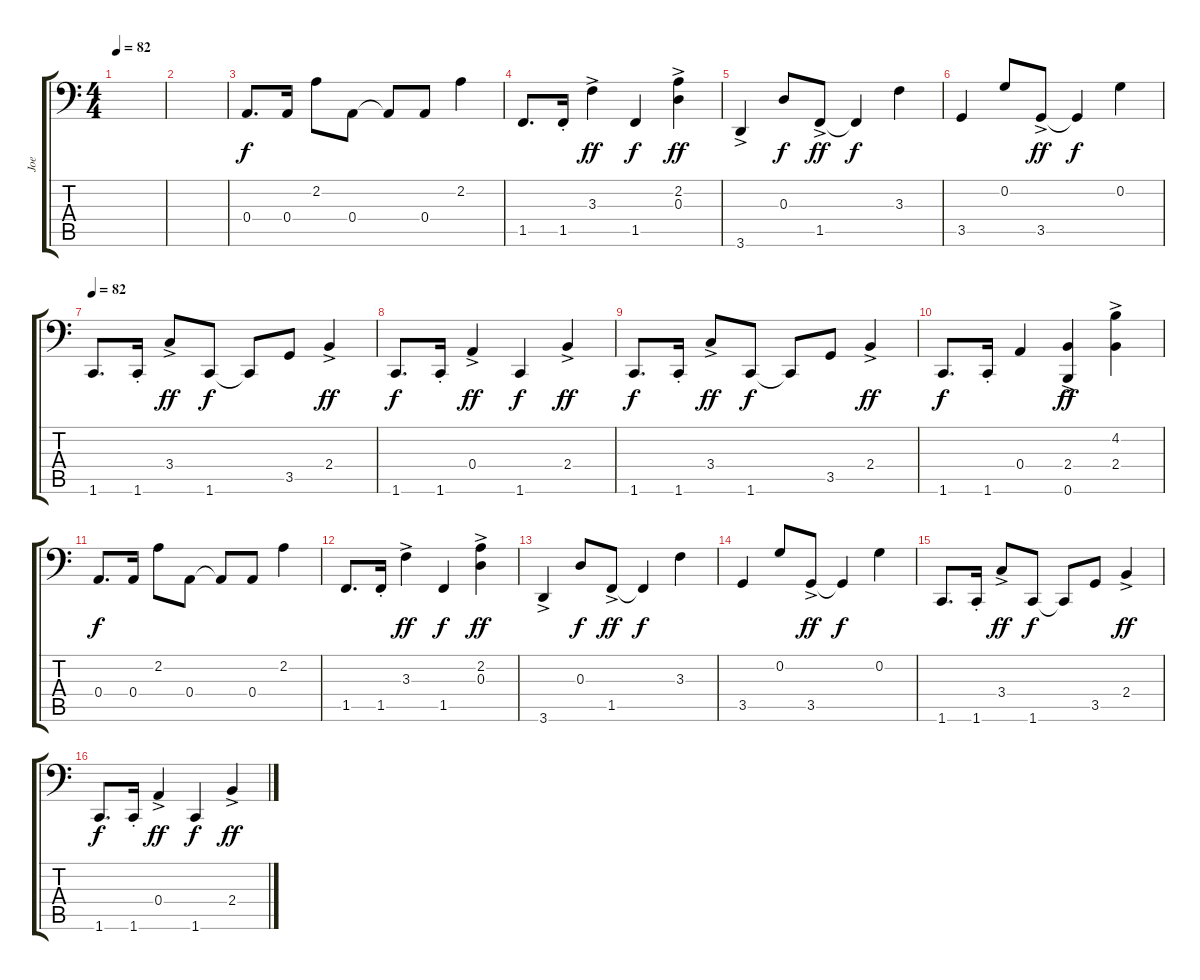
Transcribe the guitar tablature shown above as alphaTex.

\track ("Joe" "Joe") {instrument electricbassfinger}
\staff {score tabs}
\tuning (C3 G2 D2 A1 E1 B0) {hide}
\ts (4 4)
\tempo 82
\clef f4
\ks c
|
|
0.4.8{d dy f} 0.4.16 2.2.8 0.4.8 0.4{t}.8 0.4.8 2.2.4 |
1.5.8{d} 1.5{st}.16 3.3{ac}.4{dy ff} 1.5.4{dy f} (2.2{ac} 0.3).4{dy ff} |
3.6{ac}.4 0.3.8{dy f} 1.5{ac}.8{dy ff} 1.5{t}.4{dy f} 3.3.4 |
3.5.4 0.2.8 3.5{ac}.8{dy ff} 3.5{t}.4{dy f} 0.2.4 |
\tempo 82
1.6.8{d} 1.6{st}.16 3.4{ac}.8{dy ff} 1.6.8{dy f} 1.6{t}.8 3.5.8 2.4{ac}.4{dy ff} |
1.6.8{d dy f} 1.6{st}.16 0.4{ac}.4{dy ff} 1.6.4{dy f} 2.4{ac}.4{dy ff} |
1.6.8{d dy f} 1.6{st}.16 3.4{ac}.8{dy ff} 1.6.8{dy f} 1.6{t}.8 3.5.8 2.4{ac}.4{dy ff} |
1.6.8{d dy f} 1.6{st}.16 0.4.4 (2.4{ac} 0.6).4{dy ff} (4.2{ac} 2.4).4 |
0.4.8{d dy f} 0.4.16 2.2.8 0.4.8 0.4{t}.8 0.4.8 2.2.4 |
1.5.8{d} 1.5{st}.16 3.3{ac}.4{dy ff} 1.5.4{dy f} (2.2{ac} 0.3).4{dy ff} |
3.6{ac}.4 0.3.8{dy f} 1.5{ac}.8{dy ff} 1.5{t}.4{dy f} 3.3.4 |
3.5.4 0.2.8 3.5{ac}.8{dy ff} 3.5{t}.4{dy f} 0.2.4 |
1.6.8{d} 1.6{st}.16 3.4{ac}.8{dy ff} 1.6.8{dy f} 1.6{t}.8 3.5.8 2.4{ac}.4{dy ff} |
1.6.8{d dy f} 1.6{st}.16 0.4{ac}.4{dy ff} 1.6.4{dy f} 2.4{ac}.4{dy ff}
